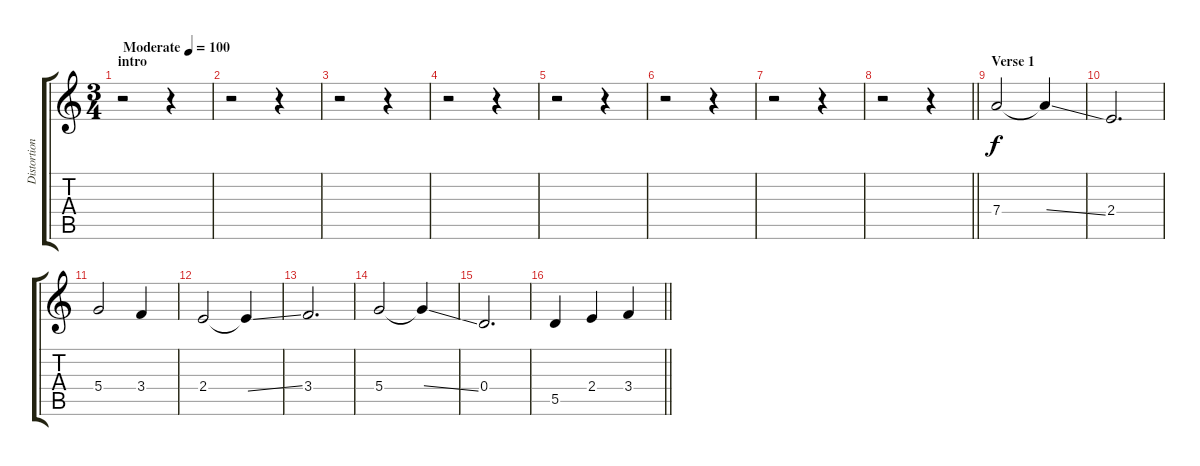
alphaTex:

\track ("Distortion Guitar 1" "Distortion") {instrument overdrivenguitar}
\staff {score tabs}
\tuning (E4 B3 G3 D3 A2 E2) {hide}
\ts (3 4)
\section ("" "intro")
\tempo (100 "Moderate")
\clef g2
\ks aminor
r.2{dy f instrument overdrivenguitar} r.4 |
r.2 r.4 |
r.2 r.4 |
r.2 r.4 |
r.2 r.4 |
r.2 r.4 |
r.2 r.4 |
\barLineRight lightlight
r.2 r.4 |
\section ("" "Verse 1")
7.4.2 7.4{ss t}.4 |
2.4.2{d} |
5.4.2 3.4.4 |
2.4.2 2.4{ss t}.4 |
3.4.2{d} |
5.4.2 5.4{ss t}.4 |
0.4.2{d} |
\barLineRight lightlight
5.5.4 2.4.4 3.4.4
